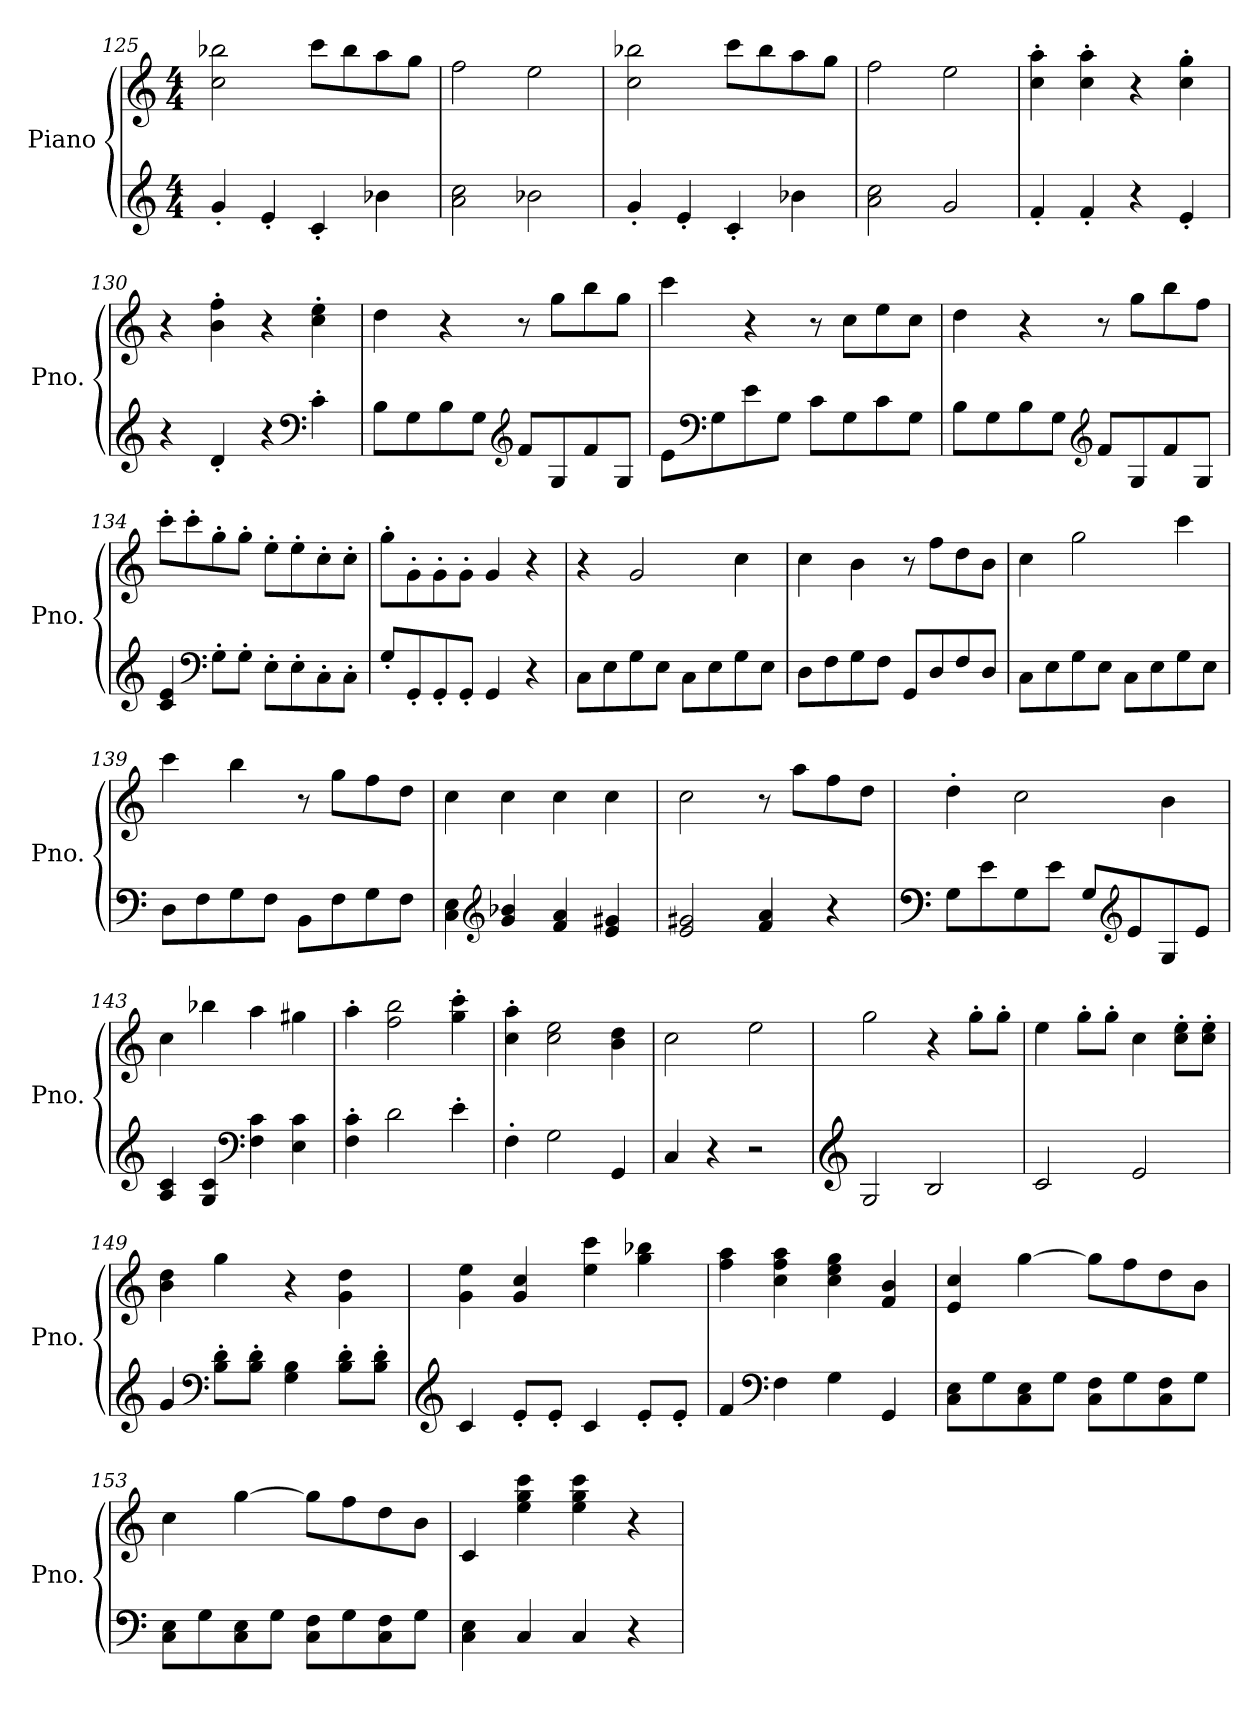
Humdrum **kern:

**kern	**kern
*part1	*part1
*staff2	*staff1
*I"Piano	*
*I'Pno.	*
!!LO:LB:g=z
*clefG2	*clefG2
*k[]	*k[]
*M4/4	*M4/4
=125	=125
4g'/	2cc\ 2bb-X\
4e'/	.
4c'/	8ccc\L
.	8bb-\
4b-X\	8aa\
.	8gg\J
=126	=126
2a\ 2cc\	2ff\
2b-X\	2ee\
=127	=127
4g'/	2cc\ 2bb-X\
4e'/	.
4c'/	8ccc\L
.	8bb-\
4b-X\	8aa\
.	8gg\J
=128	=128
2a\ 2cc\	2ff\
2g/	2ee\
=129	=129
4f'/	4cc\' 4aa\'
4f'/	4cc\' 4aa\'
4r	4r
4e'/	4cc\' 4gg\'
=130	=130
4r	4r
4d'/	4b\' 4ff\'
4r	4r
*clefF4	*
4c'\	4cc\' 4ee\'
=131	=131
8B\L	4dd\
8G\	.
8B\	4r
8G\J	.
*clefG2	*
8f/L	8r
8G/	8gg\L
8f/	8bb\
8G/J	8gg\J
!!LO:LB:g=z
=132	=132
8e\L	4ccc\
*clefF4	*
8G\	.
8e\	4r
8G\J	.
8c\L	8r
8G\	8cc\L
8c\	8ee\
8G\J	8cc\J
=133	=133
8B\L	4dd\
8G\	.
8B\	4r
8G\J	.
*clefG2	*
8f/L	8r
8G/	8gg\L
8f/	8bb\
8G/J	8ff\J
=134	=134
4c/ 4e/	8ccc'\L
.	8ccc'\
*clefF4	*
8G'\L	8gg'\
8G'\J	8gg'\J
8E'\L	8ee'\L
8E'\	8ee'\
8C'\	8cc'\
8C'\J	8cc'\J
=135	=135
8G'/L	8gg'\L
8GG'/	8g'\
8GG'/	8g'\
8GG'/J	8g'\J
4GG/	4g/
4r	4r
=136	=136
8C\L	4r
8E\	.
8G\	2g/
8E\J	.
8C\L	.
8E\	.
8G\	4cc\
8E\J	.
!!LO:LB:g=z
=137	=137
8D\L	4cc\
8F\	.
8G\	4b\
8F\J	.
8GG/L	8r
8D/	8ff\L
8F/	8dd\
8D/J	8b\J
=138	=138
8C\L	4cc\
8E\	.
8G\	2gg\
8E\J	.
8C\L	.
8E\	.
8G\	4ccc\
8E\J	.
=139	=139
8D\L	4ccc\
8F\	.
8G\	4bb\
8F\J	.
8BB\L	8r
8F\	8gg\L
8G\	8ff\
8F\J	8dd\J
=140	=140
4C\ 4E\	4cc\
*clefG2	*
4g/ 4b-X/	4cc\
4f/ 4a/	4cc\
4e/ 4g#X/	4cc\
=141	=141
2e/ 2g#X/	2cc\
4f/ 4a/	8r
.	8aa\L
4r	8ff\
.	8dd\J
!!LO:PB:g=z
=142	=142
*clefF4	*
8G\L	4dd'\
8e\	.
8G\	2cc\
8e\J	.
8G/L	.
*clefG2	*
8e/	.
8G/	4b\
8e/J	.
=143	=143
4A/ 4c/	4cc\
4G/ 4c/	4bb-X\
*clefF4	*
4F\ 4c\	4aa\
4E\ 4c\	4gg#X\
=144	=144
4F\' 4c\'	4aa'\
2d\	2ff\ 2bb\
4e'\	4gg\' 4ccc\'
=145	=145
4F'\	4cc\' 4aa\'
2G\	2cc\ 2ee\
4GG/	4b\ 4dd\
=146	=146
4C/	2cc\
4r	.
2r	2ee\
=147	=147
*clefG2	*
2G/	2gg\
2B/	4r
.	8gg'\L
.	8gg'\J
=148	=148
2c/	4ee\
.	8gg'\L
.	8gg'\J
2e/	4cc\
.	8cc\' 8ee\'L
.	8cc\' 8ee\'J
!!LO:LB:g=z
=149	=149
4g/	4b\ 4dd\
*clefF4	*
8B\' 8d\'L	4gg\
8B\' 8d\'J	.
4G\ 4B\	4r
8B\' 8d\'L	4g\ 4dd\
8B\' 8d\'J	.
=150	=150
*clefG2	*
4c/	4g\ 4ee\
8e'/L	4g/ 4cc/
8e'/J	.
4c/	4ee\ 4ccc\
8e'/L	4gg\ 4bb-X\
8e'/J	.
=151	=151
4f/	4ff\ 4aa\
*clefF4	*
4F\	4cc\ 4ff\ 4aa\
4G\	4cc\ 4ee\ 4gg\
4GG/	4f/ 4b/
=152	=152
8C\ 8E\L	4e/ 4cc/
8G\	.
8C\ 8E\	[4gg\
8G\J	.
8C\ 8F\L	8gg\L]
8G\	8ff\
8C\ 8F\	8dd\
8G\J	8b\J
=153	=153
8C\ 8E\L	4cc\
8G\	.
8C\ 8E\	[4gg\
8G\J	.
8C\ 8F\L	8gg\L]
8G\	8ff\
8C\ 8F\	8dd\
8G\J	8b\J
!!LO:LB:g=z
=154	=154
4C\ 4E\	4c/
4C/	4ee\ 4gg\ 4ccc\
4C/	4ee\ 4gg\ 4ccc\
4r	4r
=	=
*-	*-
